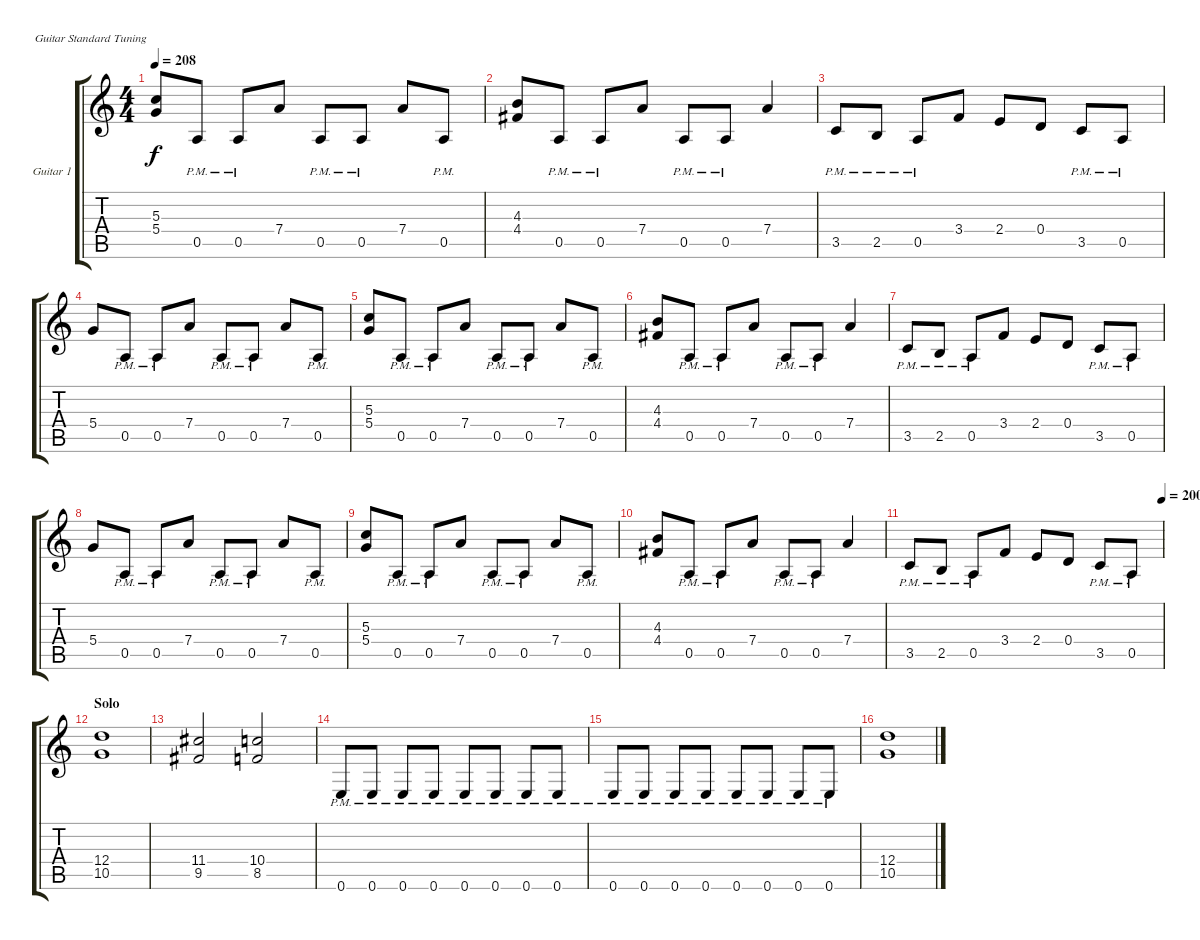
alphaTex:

\defaultSystemsLayout 4
\bracketExtendMode groupsimilarinstruments
\firstSystemTrackNameOrientation horizontal
\otherSystemsTrackNameOrientation horizontal
\track ("Guitar 1" "Guitar 1") {instrument distortionguitar}
\staff {score tabs}
\tuning (E4 B3 G3 D3 A2 E2)
\ts (4 4)
\tempo 208
\clef g2
\ks c
(5.3 5.4).8{dy f} 0.5{pm}.8 0.5{pm}.8 7.4.8 0.5{pm}.8 0.5{pm}.8 7.4.8 0.5{pm}.8 |
(4.3 4.4).8 0.5{pm}.8 0.5{pm}.8 7.4.8 0.5{pm}.8 0.5{pm}.8 7.4.4 |
3.5{pm}.8 2.5{pm}.8 0.5{pm}.8 3.4.8 2.4.8 0.4.8 3.5{pm}.8 0.5{pm}.8 |
5.4.8 0.5{pm}.8 0.5{pm}.8 7.4.8 0.5{pm}.8 0.5{pm}.8 7.4.8 0.5{pm}.8 |
(5.3 5.4).8 0.5{pm}.8 0.5{pm}.8 7.4.8 0.5{pm}.8 0.5{pm}.8 7.4.8 0.5{pm}.8 |
(4.3 4.4).8 0.5{pm}.8 0.5{pm}.8 7.4.8 0.5{pm}.8 0.5{pm}.8 7.4.4 |
3.5{pm}.8 2.5{pm}.8 0.5{pm}.8 3.4.8 2.4.8 0.4.8 3.5{pm}.8 0.5{pm}.8 |
5.4.8 0.5{pm}.8 0.5{pm}.8 7.4.8 0.5{pm}.8 0.5{pm}.8 7.4.8 0.5{pm}.8 |
(5.3 5.4).8 0.5{pm}.8 0.5{pm}.8 7.4.8 0.5{pm}.8 0.5{pm}.8 7.4.8 0.5{pm}.8 |
(4.3 4.4).8 0.5{pm}.8 0.5{pm}.8 7.4.8 0.5{pm}.8 0.5{pm}.8 7.4.4 |
\tempo (200 1)
3.5{pm}.8 2.5{pm}.8 0.5{pm}.8 3.4.8 2.4.8 0.4.8 3.5{pm}.8 0.5{pm}.8 |
\section ("" "Solo")
(12.4 10.5).1 |
(11.4 9.5).2 (10.4 8.5).2 |
0.6{pm}.8 0.6{pm}.8 0.6{pm}.8 0.6{pm}.8 0.6{pm}.8 0.6{pm}.8 0.6{pm}.8 0.6{pm}.8 |
0.6{pm}.8 0.6{pm}.8 0.6{pm}.8 0.6{pm}.8 0.6{pm}.8 0.6{pm}.8 0.6{pm}.8 0.6{pm}.8 |
(12.4 10.5).1
